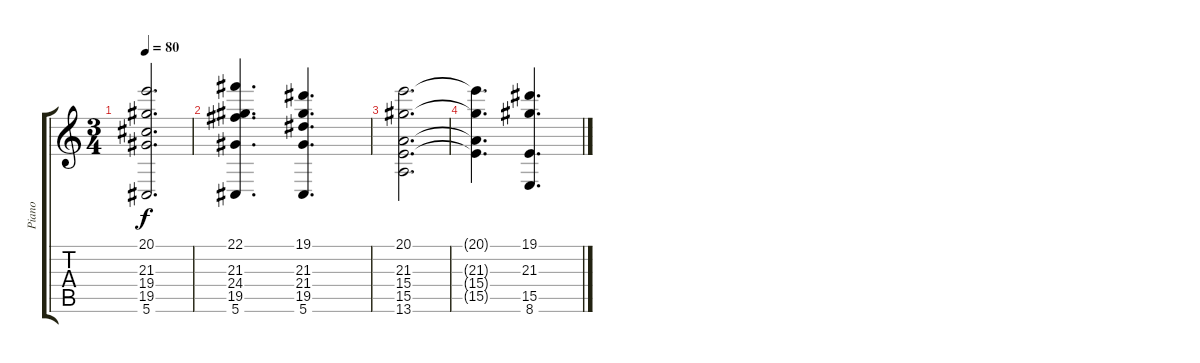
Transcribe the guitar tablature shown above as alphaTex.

\track ("Piano" "Piano") {instrument acousticgrandpiano}
\staff {score tabs}
\tuning (Ab4 Eb4 B3 Gb3 Db3 Ab2) {hide}
\ts (3 4)
\tempo 80
\clef g2
\ks c
(20.1 21.3 19.4 19.5 5.6).2{d dy f} |
(22.1 21.3 24.4 19.5 5.6).4{d} (19.1 21.3 21.4 19.5 5.6).4{d} |
(20.1 21.3 15.4 15.5 13.6).2{d} |
(20.1{t} 21.3{t} 15.4{t} 15.5{t}).4{d} (19.1 21.3 15.5 8.6).4{d}
